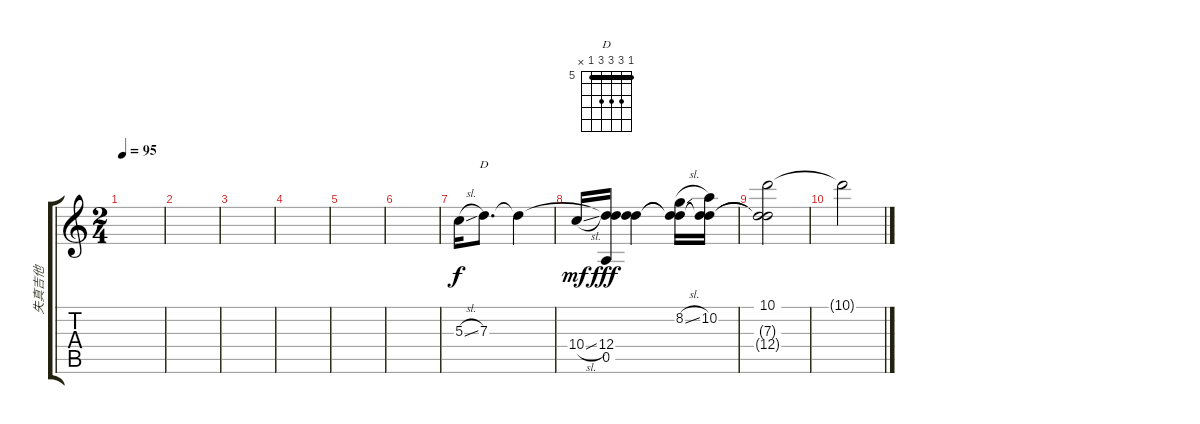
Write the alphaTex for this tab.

\track ("失真吉他" "失真吉他") {instrument overdrivenguitar}
\staff {score tabs}
\tuning (E4 B3 G3 D3 A2 E2) {hide}
\chord ("D" 5 7 7 7 5 x) {firstfret 5 barre 5}
\ts (2 4)
\tempo 95
\clef g2
\ks c
|
|
|
|
|
|
5.3{sl}.16 7.3.8{d ch "D"} 7.3{t}.4 |
10.4{sl}.16{dy mf} (7.3{t} 12.4 0.5).16{dy fff} (7.3{t} 12.4{t}).4 (8.2{sl} 7.3{t} 12.4{t}).16 (10.2 7.3{t} 12.4{t}).16 |
(10.1 7.3{t} 12.4{t}).2 |
10.1{t}.2
